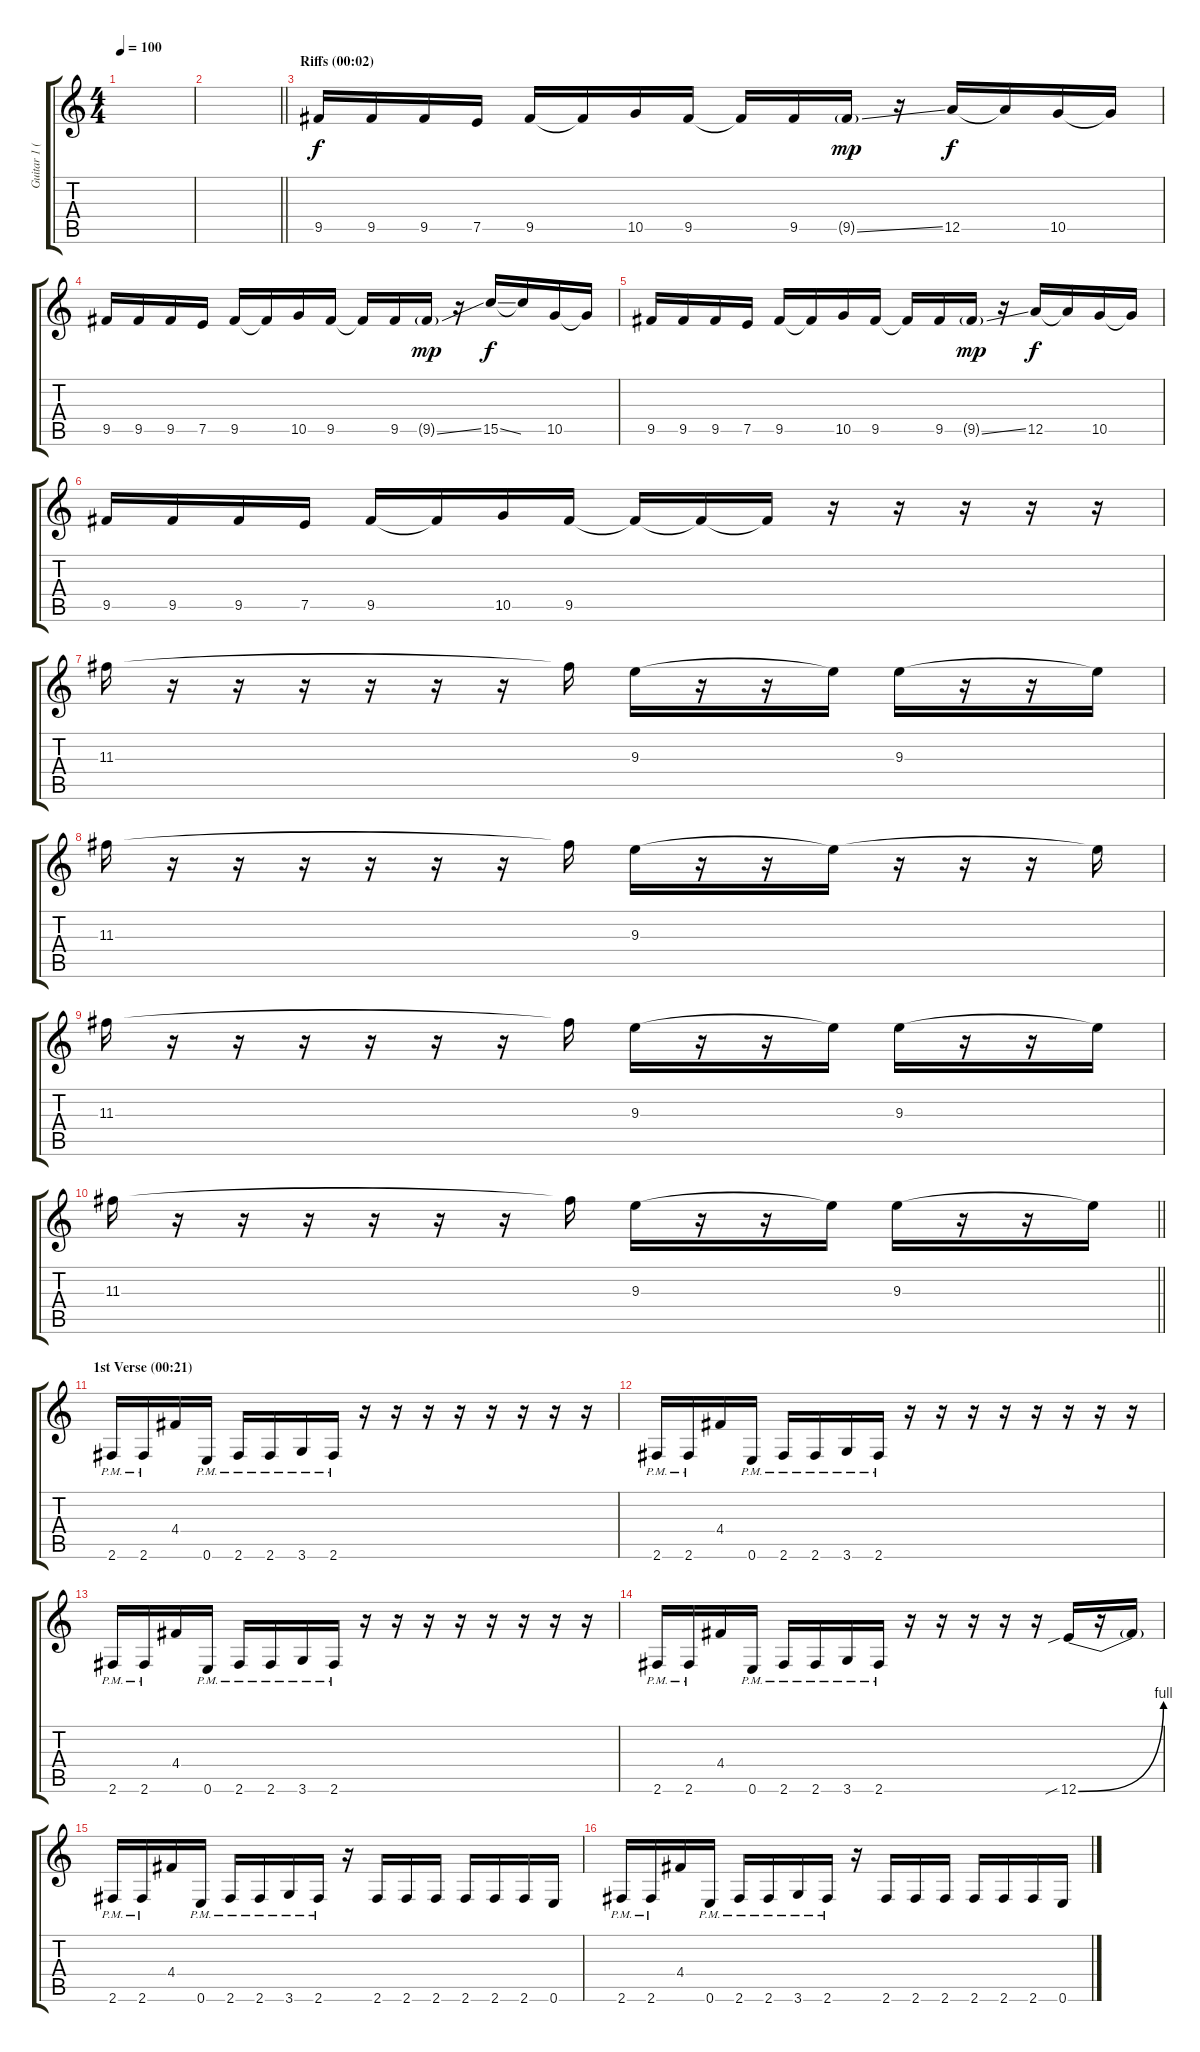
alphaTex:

\track ("Guitar 1 (Slash)" "Guitar 1 (") {instrument electricguitarclean}
\staff {score tabs}
\tuning (E4 B3 G3 D3 A2 E2) {hide}
\ts (4 4)
\tempo 100
\clef g2
\ks c
|
\barLineRight lightlight
|
\section ("" "Riffs (00:02)")
9.5.16 9.5.16 9.5.16 7.5.16 9.5.16 9.5{t}.16 10.5.16 9.5.16 9.5{t}.16 9.5.16 9.5{ss g}.16{dy mp} r.16 12.5.16{dy f} 12.5{t}.16 10.5.16 10.5{t}.16 |
9.5.16 9.5.16 9.5.16 7.5.16 9.5.16 9.5{t}.16 10.5.16 9.5.16 9.5{t}.16 9.5.16 9.5{ss g}.16{dy mp} r.16 15.5{ss}.16{dy f} 15.5{t}.16 10.5.16 10.5{t}.16 |
9.5.16 9.5.16 9.5.16 7.5.16 9.5.16 9.5{t}.16 10.5.16 9.5.16 9.5{t}.16 9.5.16 9.5{ss g}.16{dy mp} r.16 12.5.16{dy f} 12.5{t}.16 10.5.16 10.5{t}.16 |
9.5.16 9.5.16 9.5.16 7.5.16 9.5.16 9.5{t}.16 10.5.16 9.5.16 9.5{t}.16 9.5{t}.16 9.5{t}.16 r.16 r.16 r.16 r.16 r.16 |
11.3.16 r.16 r.16 r.16 r.16 r.16 r.16 11.3{t}.16 9.3.16 r.16 r.16 9.3{t}.16 9.3.16 r.16 r.16 9.3{t}.16 |
11.3.16 r.16 r.16 r.16 r.16 r.16 r.16 11.3{t}.16 9.3.16 r.16 r.16 9.3{t}.16 r.16 r.16 r.16 9.3{t}.16 |
11.3.16 r.16 r.16 r.16 r.16 r.16 r.16 11.3{t}.16 9.3.16 r.16 r.16 9.3{t}.16 9.3.16 r.16 r.16 9.3{t}.16 |
\barLineRight lightlight
11.3.16 r.16 r.16 r.16 r.16 r.16 r.16 11.3{t}.16 9.3.16 r.16 r.16 9.3{t}.16 9.3.16 r.16 r.16 9.3{t}.16 |
\section ("" "1st Verse (00:21)")
2.6{pm}.16 2.6{pm}.16 4.4.16 0.6{pm}.16 2.6{pm}.16 2.6{pm}.16 3.6{pm}.16 2.6{pm}.16 r.16 r.16 r.16 r.16 r.16 r.16 r.16 r.16 |
2.6{pm}.16 2.6{pm}.16 4.4.16 0.6{pm}.16 2.6{pm}.16 2.6{pm}.16 3.6{pm}.16 2.6{pm}.16 r.16 r.16 r.16 r.16 r.16 r.16 r.16 r.16 |
2.6{pm}.16 2.6{pm}.16 4.4.16 0.6{pm}.16 2.6{pm}.16 2.6{pm}.16 3.6{pm}.16 2.6{pm}.16 r.16 r.16 r.16 r.16 r.16 r.16 r.16 r.16 |
2.6{pm}.16 2.6{pm}.16 4.4.16 0.6{pm}.16 2.6{pm}.16 2.6{pm}.16 3.6{pm}.16 2.6{pm}.16 r.16 r.16 r.16 r.16 r.16 12.6{be (bend 0 0 60 4) sib}.16 r.16 12.6{t}.16 |
2.6{pm}.16 2.6{pm}.16 4.4.16 0.6{pm}.16 2.6{pm}.16 2.6{pm}.16 3.6{pm}.16 2.6{pm}.16 r.16 2.6.16 2.6.16 2.6.16 2.6.16 2.6.16 2.6.16 0.6.16 |
2.6{pm}.16 2.6{pm}.16 4.4.16 0.6{pm}.16 2.6{pm}.16 2.6{pm}.16 3.6{pm}.16 2.6{pm}.16 r.16 2.6.16 2.6.16 2.6.16 2.6.16 2.6.16 2.6.16 0.6.16
